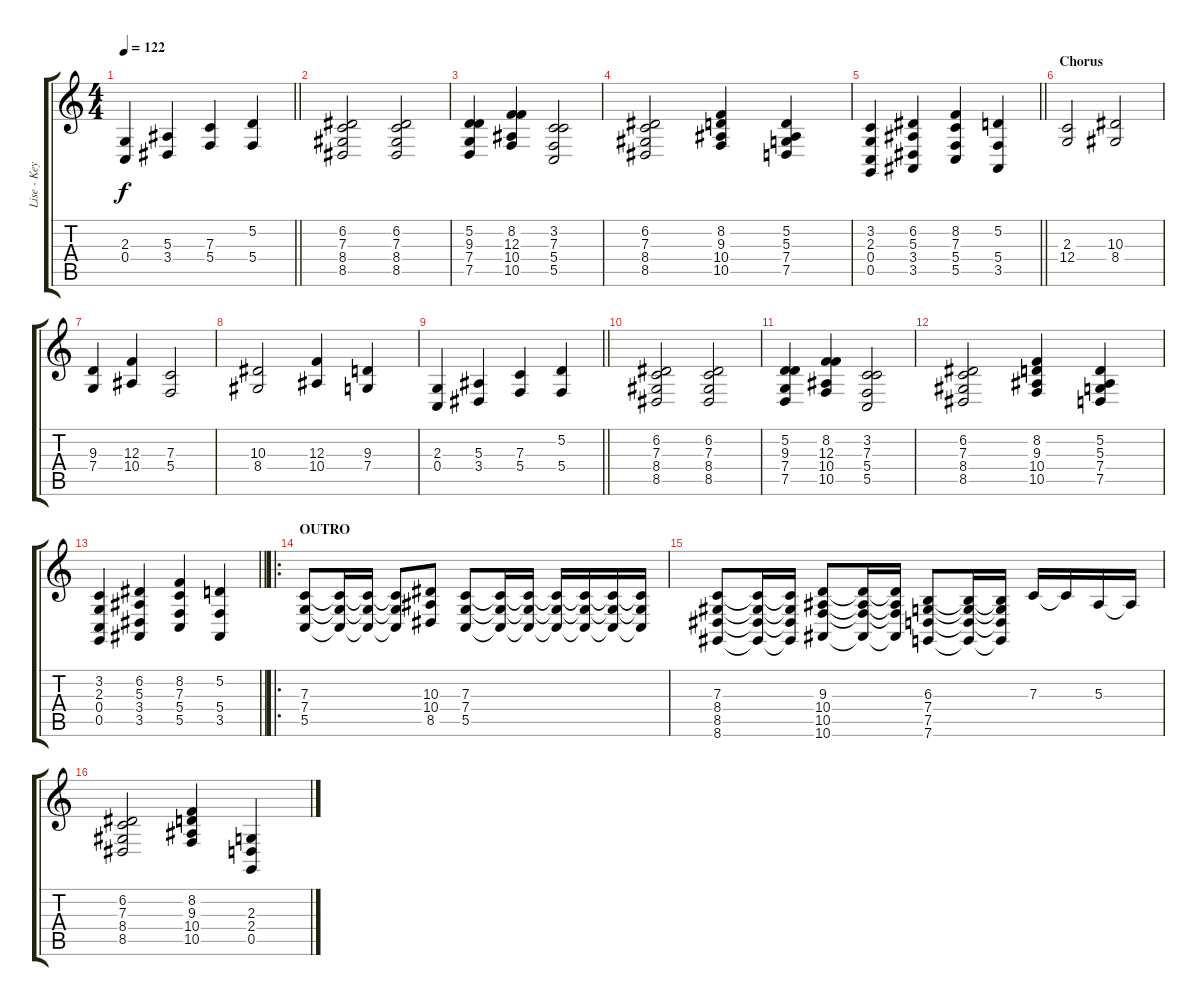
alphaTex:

\track ("Lise - Keyboards" "Lise - Key") {instrument synthstrings2}
\staff {score tabs}
\tuning (D4 A3 F3 C3 G2 C2) {hide}
\ts (4 4)
\tempo 122
\clef g2
\barLineRight lightlight
\ks c
(2.3 0.4).4{dy f} (5.3 3.4).4 (7.3 5.4).4 (5.2 5.4).4 |
(6.2 7.3 8.4 8.5).2 (6.2 7.3 8.4 8.5).2 |
(5.2 9.3 7.4 7.5).4 (8.2 12.3 10.4 10.5).4 (3.2 7.3 5.4 5.5).2 |
(6.2 7.3 8.4 8.5).2 (8.2 9.3 10.4 10.5).4 (5.2 5.3 7.4 7.5).4 |
\barLineRight lightlight
(3.2 2.3 0.4 0.5).4 (6.2 5.3 3.4 3.5).4 (8.2 7.3 5.4 5.5).4 (5.2 5.4 3.5).4 |
\section ("" "Chorus")
(2.3 12.4).2 (10.3 8.4).2 |
(9.3 7.4).4 (12.3 10.4).4 (7.3 5.4).2 |
(10.3 8.4).2 (12.3 10.4).4 (9.3 7.4).4 |
\barLineRight lightlight
(2.3 0.4).4 (5.3 3.4).4 (7.3 5.4).4 (5.2 5.4).4 |
(6.2 7.3 8.4 8.5).2 (6.2 7.3 8.4 8.5).2 |
(5.2 9.3 7.4 7.5).4 (8.2 12.3 10.4 10.5).4 (3.2 7.3 5.4 5.5).2 |
(6.2 7.3 8.4 8.5).2 (8.2 9.3 10.4 10.5).4 (5.2 5.3 7.4 7.5).4 |
\barLineRight lightlight
(3.2 2.3 0.4 0.5).4 (6.2 5.3 3.4 3.5).4 (8.2 7.3 5.4 5.5).4 (5.2 5.4 3.5).4 |
\ro
\section ("" "OUTRO")
(7.3 7.4 5.5).8 (7.3{t} 7.4{t} 5.5{t}).16 (7.3{t} 7.4{t} 5.5{t}).16 (7.3{t} 7.4{t} 5.5{t}).8 (10.3 10.4 8.5).8 (7.3 7.4 5.5).8 (7.3{t} 7.4{t} 5.5{t}).16 (7.3{t} 7.4{t} 5.5{t}).16 (7.3{t} 7.4{t} 5.5{t}).16 (7.3{t} 7.4{t} 5.5{t}).16 (7.3{t} 7.4{t} 5.5{t}).16 (7.3{t} 7.4{t} 5.5{t}).16 |
(7.3 8.4 8.5 8.6).8 (7.3{t} 8.4{t} 8.5{t} 8.6{t}).16 (7.3{t} 8.4{t} 8.5{t} 8.6{t}).16 (9.3 10.4 10.5 10.6).8 (9.3{t} 10.4{t} 10.5{t} 10.6{t}).16 (9.3{t} 10.4{t} 10.5{t} 10.6{t}).16 (6.3 7.4 7.5 7.6).8 (6.3{t} 7.4{t} 7.5{t} 7.6{t}).16 (6.3{t} 7.4{t} 7.5{t} 7.6{t}).16 7.3.16 7.3{t}.16 5.3.16 5.3{t}.16 |
(6.2 7.3 8.4 8.5).2 (8.2 9.3 10.4 10.5).4 (2.3 2.4 0.5).4
